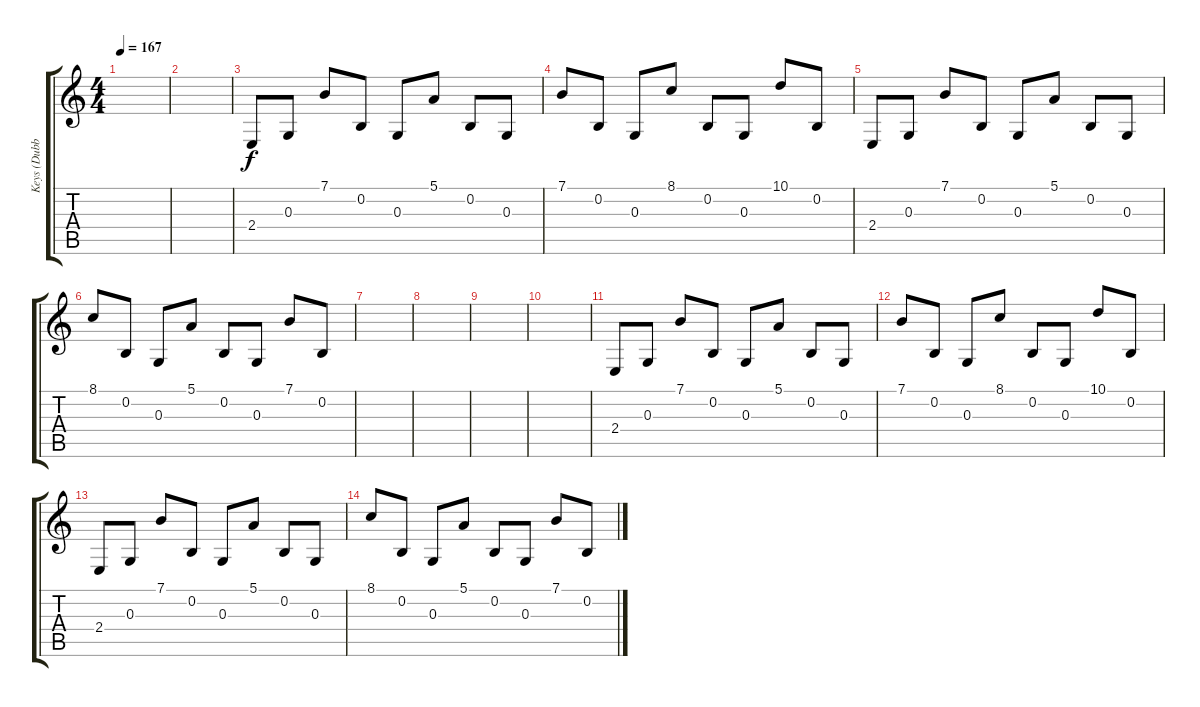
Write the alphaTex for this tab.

\track ("Keys (Dubbed)" "Keys (Dubb") {instrument lead8bassandlead}
\staff {score tabs}
\tuning (E4 B3 G3 D3 A2 E2) {hide}
\ts (4 4)
\tempo 167
\clef g2
\ks c
|
|
2.4.8 0.3.8 7.1.8 0.2.8 0.3.8 5.1.8 0.2.8 0.3.8 |
7.1.8 0.2.8 0.3.8 8.1.8 0.2.8 0.3.8 10.1.8 0.2.8 |
2.4.8 0.3.8 7.1.8 0.2.8 0.3.8 5.1.8 0.2.8 0.3.8 |
8.1.8 0.2.8 0.3.8 5.1.8 0.2.8 0.3.8 7.1.8 0.2.8 |
|
|
|
|
2.4.8 0.3.8 7.1.8 0.2.8 0.3.8 5.1.8 0.2.8 0.3.8 |
7.1.8 0.2.8 0.3.8 8.1.8 0.2.8 0.3.8 10.1.8 0.2.8 |
2.4.8 0.3.8 7.1.8 0.2.8 0.3.8 5.1.8 0.2.8 0.3.8 |
8.1.8 0.2.8 0.3.8 5.1.8 0.2.8 0.3.8 7.1.8 0.2.8
